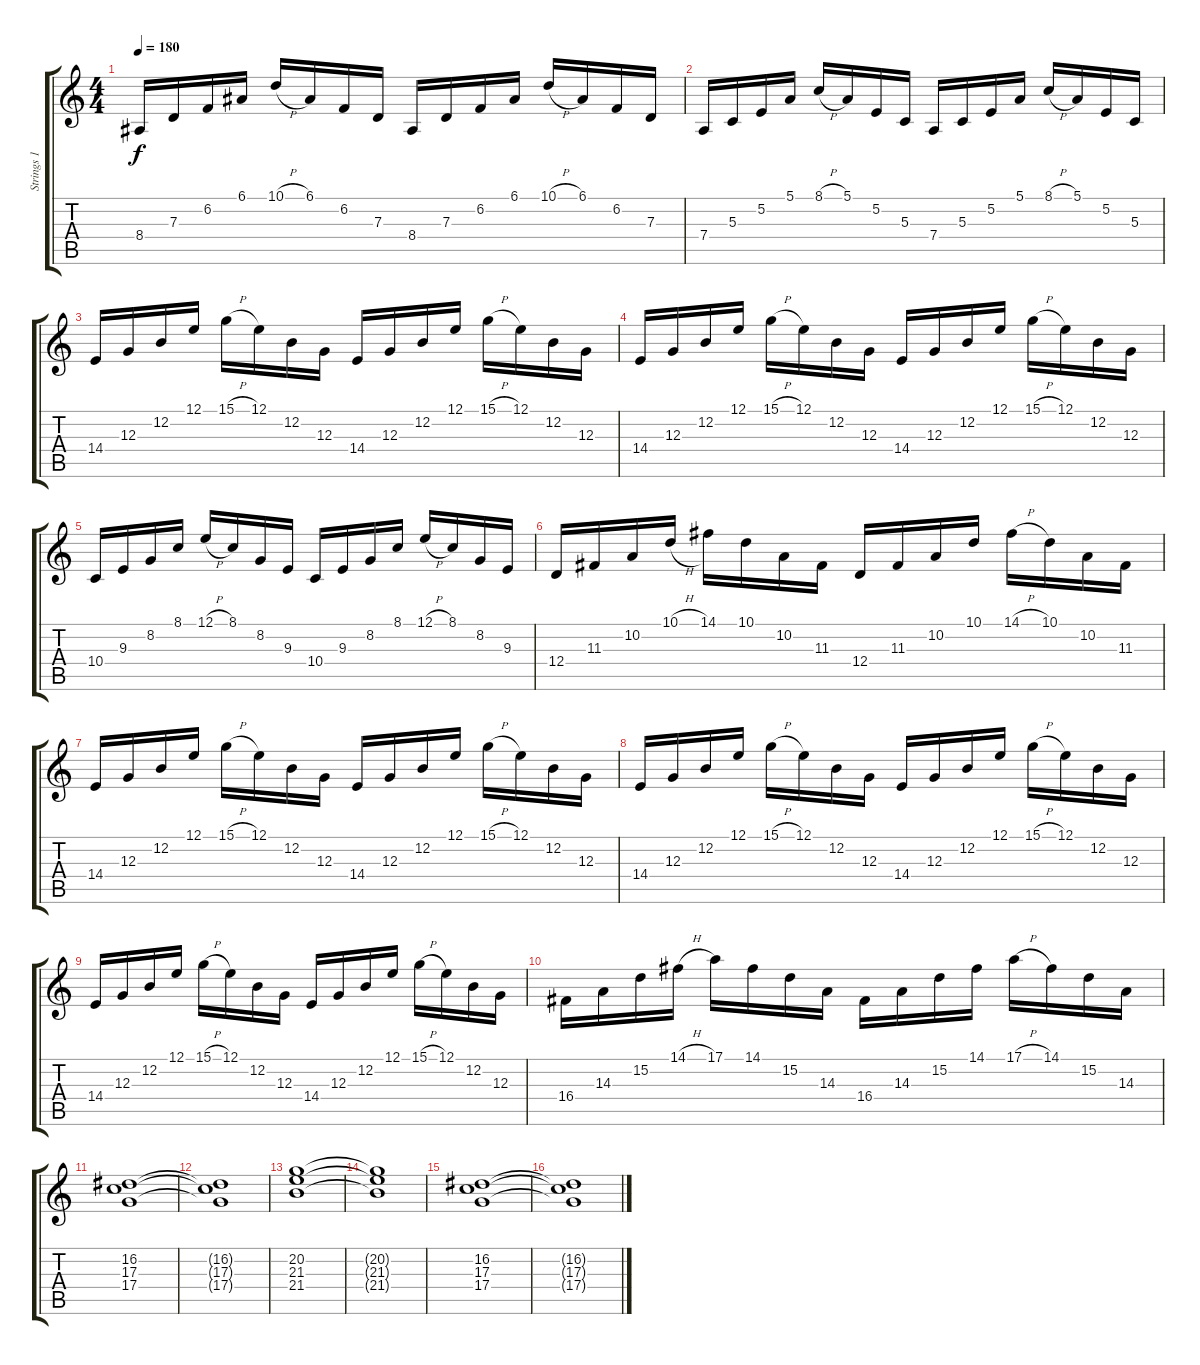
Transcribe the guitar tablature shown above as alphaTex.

\track ("Strings 1" "Strings 1") {instrument stringensemble1}
\staff {score tabs}
\tuning (E4 B3 G3 D3 A2 E2) {hide}
\ts (4 4)
\tempo 180
\clef g2
\ks c
8.4.16{dy f} 7.3.16 6.2.16 6.1.16 10.1{h}.16 6.1.16 6.2.16 7.3.16 8.4.16 7.3.16 6.2.16 6.1.16 10.1{h}.16 6.1.16 6.2.16 7.3.16 |
7.4.16 5.3.16 5.2.16 5.1.16 8.1{h}.16 5.1.16 5.2.16 5.3.16 7.4.16 5.3.16 5.2.16 5.1.16 8.1{h}.16 5.1.16 5.2.16 5.3.16 |
14.4.16 12.3.16 12.2.16 12.1.16 15.1{h}.16 12.1.16 12.2.16 12.3.16 14.4.16 12.3.16 12.2.16 12.1.16 15.1{h}.16 12.1.16 12.2.16 12.3.16 |
14.4.16 12.3.16 12.2.16 12.1.16 15.1{h}.16 12.1.16 12.2.16 12.3.16 14.4.16 12.3.16 12.2.16 12.1.16 15.1{h}.16 12.1.16 12.2.16 12.3.16 |
10.4.16 9.3.16 8.2.16 8.1.16 12.1{h}.16 8.1.16 8.2.16 9.3.16 10.4.16 9.3.16 8.2.16 8.1.16 12.1{h}.16 8.1.16 8.2.16 9.3.16 |
12.4.16 11.3.16 10.2.16 10.1{h}.16 14.1.16 10.1.16 10.2.16 11.3.16 12.4.16 11.3.16 10.2.16 10.1.16 14.1{h}.16 10.1.16 10.2.16 11.3.16 |
14.4.16 12.3.16 12.2.16 12.1.16 15.1{h}.16 12.1.16 12.2.16 12.3.16 14.4.16 12.3.16 12.2.16 12.1.16 15.1{h}.16 12.1.16 12.2.16 12.3.16 |
14.4.16 12.3.16 12.2.16 12.1.16 15.1{h}.16 12.1.16 12.2.16 12.3.16 14.4.16 12.3.16 12.2.16 12.1.16 15.1{h}.16 12.1.16 12.2.16 12.3.16 |
14.4.16 12.3.16 12.2.16 12.1.16 15.1{h}.16 12.1.16 12.2.16 12.3.16 14.4.16 12.3.16 12.2.16 12.1.16 15.1{h}.16 12.1.16 12.2.16 12.3.16 |
16.4.16 14.3.16 15.2.16 14.1{h}.16 17.1.16 14.1.16 15.2.16 14.3.16 16.4.16 14.3.16 15.2.16 14.1.16 17.1{h}.16 14.1.16 15.2.16 14.3.16 |
(16.2 17.3 17.4).1 |
(16.2{t} 17.3{t} 17.4{t}).1 |
(20.2 21.3 21.4).1 |
(20.2{t} 21.3{t} 21.4{t}).1 |
(16.2 17.3 17.4).1 |
(16.2{t} 17.3{t} 17.4{t}).1
